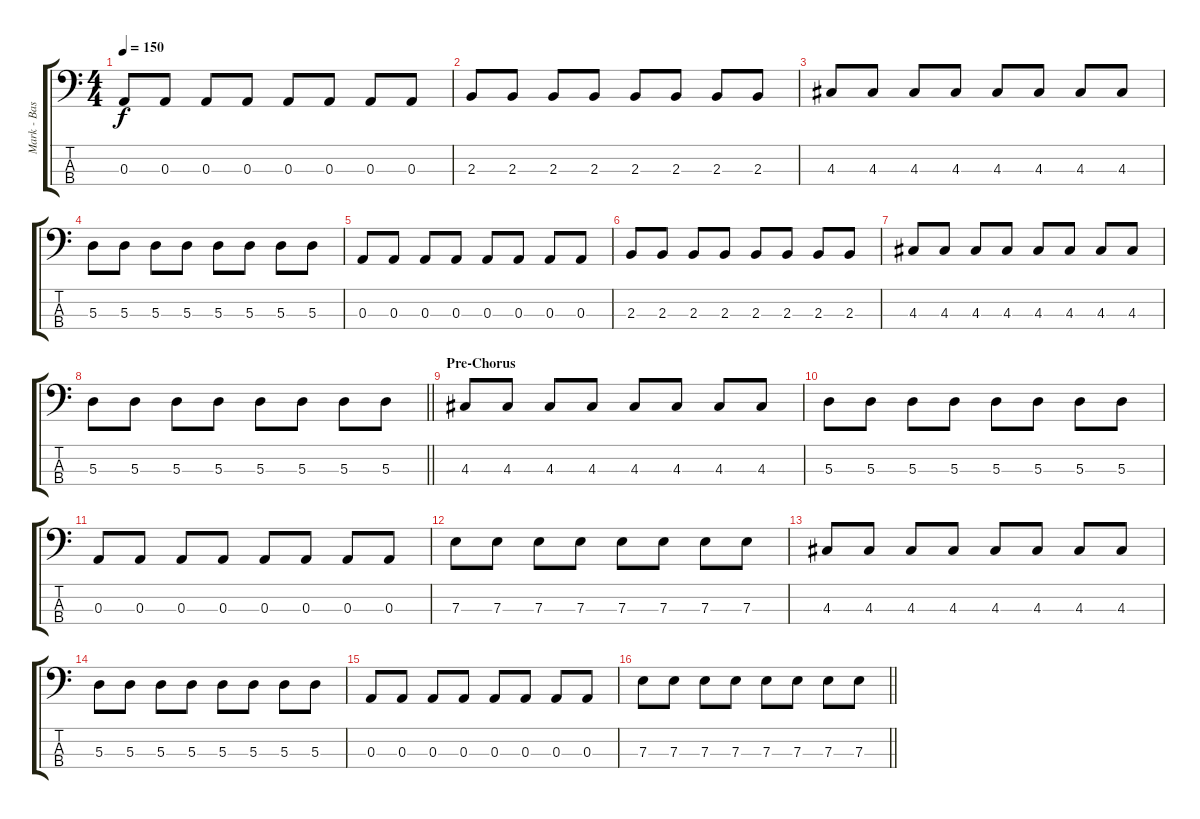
\track ("Mark - Bass" "Mark - Bas") {instrument electricbasspick}
\staff {score tabs}
\tuning (G2 D2 A1 E1) {hide}
\ts (4 4)
\tempo 150
\clef f4
\ks c
0.3.8{dy f} 0.3.8 0.3.8 0.3.8 0.3.8 0.3.8 0.3.8 0.3.8 |
2.3.8 2.3.8 2.3.8 2.3.8 2.3.8 2.3.8 2.3.8 2.3.8 |
4.3.8 4.3.8 4.3.8 4.3.8 4.3.8 4.3.8 4.3.8 4.3.8 |
5.3.8 5.3.8 5.3.8 5.3.8 5.3.8 5.3.8 5.3.8 5.3.8 |
0.3.8 0.3.8 0.3.8 0.3.8 0.3.8 0.3.8 0.3.8 0.3.8 |
2.3.8 2.3.8 2.3.8 2.3.8 2.3.8 2.3.8 2.3.8 2.3.8 |
4.3.8 4.3.8 4.3.8 4.3.8 4.3.8 4.3.8 4.3.8 4.3.8 |
\barLineRight lightlight
5.3.8 5.3.8 5.3.8 5.3.8 5.3.8 5.3.8 5.3.8 5.3.8 |
\section ("" "Pre-Chorus")
4.3.8 4.3.8 4.3.8 4.3.8 4.3.8 4.3.8 4.3.8 4.3.8 |
5.3.8 5.3.8 5.3.8 5.3.8 5.3.8 5.3.8 5.3.8 5.3.8 |
0.3.8 0.3.8 0.3.8 0.3.8 0.3.8 0.3.8 0.3.8 0.3.8 |
7.3.8 7.3.8 7.3.8 7.3.8 7.3.8 7.3.8 7.3.8 7.3.8 |
4.3.8 4.3.8 4.3.8 4.3.8 4.3.8 4.3.8 4.3.8 4.3.8 |
5.3.8 5.3.8 5.3.8 5.3.8 5.3.8 5.3.8 5.3.8 5.3.8 |
0.3.8 0.3.8 0.3.8 0.3.8 0.3.8 0.3.8 0.3.8 0.3.8 |
\barLineRight lightlight
7.3.8 7.3.8 7.3.8 7.3.8 7.3.8 7.3.8 7.3.8 7.3.8
